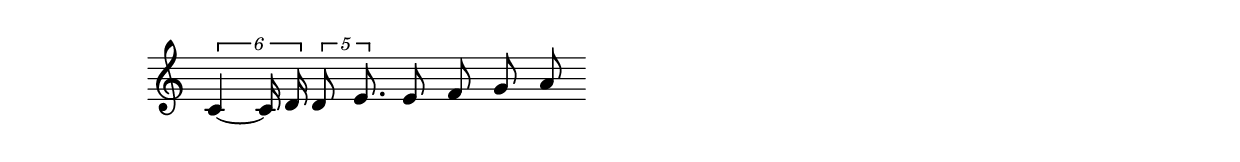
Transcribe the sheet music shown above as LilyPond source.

#(ly:set-option 'midi-extension "mid")
\version "2.12.3"
\include "english.ly"
\header{


}
%{
S----R   R-G-- Gm PD

%}
melody = {
\once \override Staff.TimeSignature #'stencil = ##f
\clef treble
\key c \major
\autoBeamOn
\cadenzaOn


 \times 4/6{ c'4~c'16 d'16 }  \times 4/5{ d'8 e'8. }  e'8 f'8 g'8 a'8\break

}


text = \lyricmode {
        
}

\score{

<<
\new Voice = "one" {
\melody
}
\new Lyrics \lyricsto "one" \text
>>
\layout {
\context {
\Score
\remove "Bar_number_engraver"
}
}
\midi {
\context {
\Score
tempoWholesPerMinute = #(ly:make-moment 200 4)
}
}
}